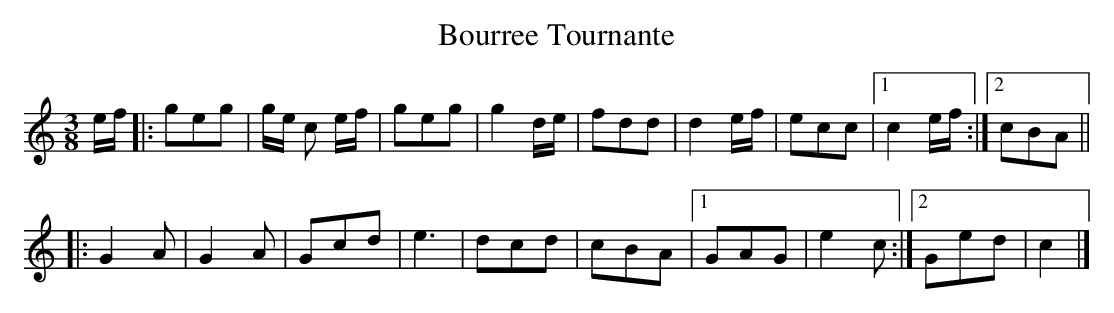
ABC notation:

X:1
T:Bourree Tournante
M:3/8
L:1/8
K:C
e/f/ |:\
geg | g/e/ c e/f/ | geg | g2 d/e/ |\
fdd | d2 e/f/ | ecc |1 c2 e/f/ :|2 cBA ||
|:\
G2A | G2A | Gcd | e3 |\
dcd | cBA |1 GAG | e2c :|2 Ged | c2 |]
